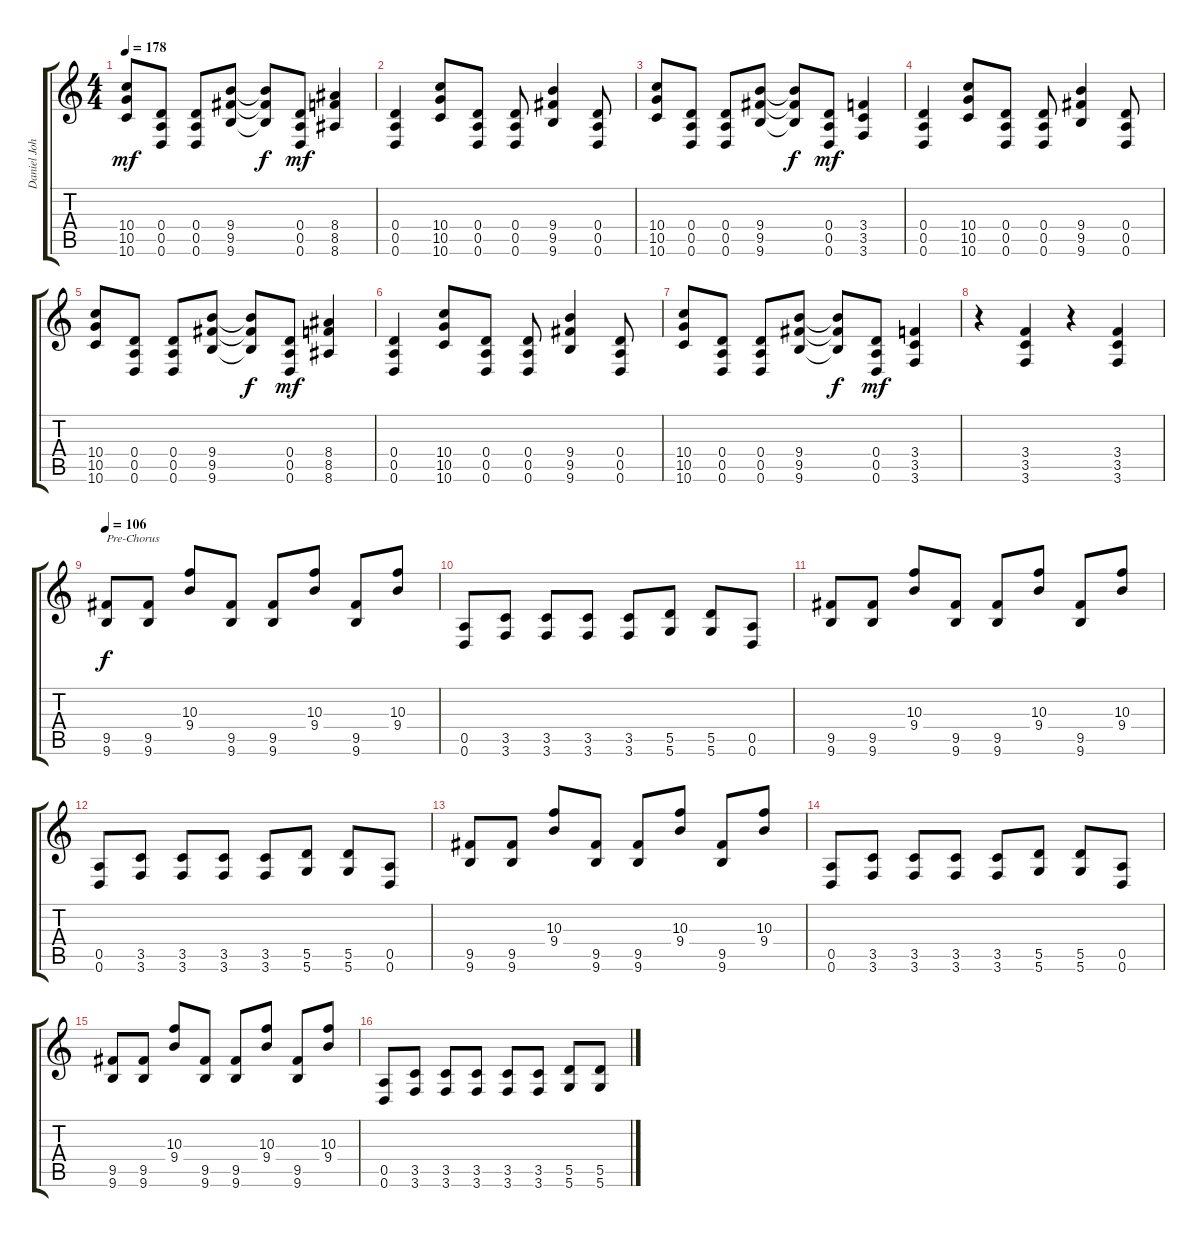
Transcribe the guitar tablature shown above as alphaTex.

\track ("Daniel Johns (Gtr2)" "Daniel Joh") {instrument distortionguitar}
\staff {score tabs}
\tuning (E4 B3 G3 D3 A2 D2) {hide}
\ts (4 4)
\tempo 178
\clef g2
\ks c
(10.4 10.5 10.6).8{dy mf} (0.4 0.5 0.6).8 (0.4 0.5 0.6).8 (9.4 9.5 9.6).8 (9.4{t} 9.5{t} 9.6{t}).8{dy f} (0.4 0.5 0.6).8{dy mf} (8.4 8.5 8.6).4 |
(0.4 0.5 0.6).4 (10.4 10.5 10.6).8 (0.4 0.5 0.6).8 (0.4 0.5 0.6).8 (9.4 9.5 9.6).4 (0.4 0.5 0.6).8 |
(10.4 10.5 10.6).8 (0.4 0.5 0.6).8 (0.4 0.5 0.6).8 (9.4 9.5 9.6).8 (9.4{t} 9.5{t} 9.6{t}).8{dy f} (0.4 0.5 0.6).8{dy mf} (3.4 3.5 3.6).4 |
(0.4 0.5 0.6).4 (10.4 10.5 10.6).8 (0.4 0.5 0.6).8 (0.4 0.5 0.6).8 (9.4 9.5 9.6).4 (0.4 0.5 0.6).8 |
(10.4 10.5 10.6).8 (0.4 0.5 0.6).8 (0.4 0.5 0.6).8 (9.4 9.5 9.6).8 (9.4{t} 9.5{t} 9.6{t}).8{dy f} (0.4 0.5 0.6).8{dy mf} (8.4 8.5 8.6).4 |
(0.4 0.5 0.6).4 (10.4 10.5 10.6).8 (0.4 0.5 0.6).8 (0.4 0.5 0.6).8 (9.4 9.5 9.6).4 (0.4 0.5 0.6).8 |
(10.4 10.5 10.6).8 (0.4 0.5 0.6).8 (0.4 0.5 0.6).8 (9.4 9.5 9.6).8 (9.4{t} 9.5{t} 9.6{t}).8{dy f} (0.4 0.5 0.6).8{dy mf} (3.4 3.5 3.6).4 |
r.4 (3.4 3.5 3.6).4 r.4 (3.4 3.5 3.6).4 |
\tempo 106
(9.5 9.6).8{txt "Pre-Chorus" dy f} (9.5 9.6).8 (10.3 9.4).8 (9.5 9.6).8 (9.5 9.6).8 (10.3 9.4).8 (9.5 9.6).8 (10.3 9.4).8 |
(0.5 0.6).8 (3.5 3.6).8 (3.5 3.6).8 (3.5 3.6).8 (3.5 3.6).8 (5.5 5.6).8 (5.5 5.6).8 (0.5 0.6).8 |
(9.5 9.6).8 (9.5 9.6).8 (10.3 9.4).8 (9.5 9.6).8 (9.5 9.6).8 (10.3 9.4).8 (9.5 9.6).8 (10.3 9.4).8 |
(0.5 0.6).8 (3.5 3.6).8 (3.5 3.6).8 (3.5 3.6).8 (3.5 3.6).8 (5.5 5.6).8 (5.5 5.6).8 (0.5 0.6).8 |
(9.5 9.6).8 (9.5 9.6).8 (10.3 9.4).8 (9.5 9.6).8 (9.5 9.6).8 (10.3 9.4).8 (9.5 9.6).8 (10.3 9.4).8 |
(0.5 0.6).8 (3.5 3.6).8 (3.5 3.6).8 (3.5 3.6).8 (3.5 3.6).8 (5.5 5.6).8 (5.5 5.6).8 (0.5 0.6).8 |
(9.5 9.6).8 (9.5 9.6).8 (10.3 9.4).8 (9.5 9.6).8 (9.5 9.6).8 (10.3 9.4).8 (9.5 9.6).8 (10.3 9.4).8 |
(0.5 0.6).8 (3.5 3.6).8 (3.5 3.6).8 (3.5 3.6).8 (3.5 3.6).8 (3.5 3.6).8 (5.5 5.6).8 (5.5 5.6).8
